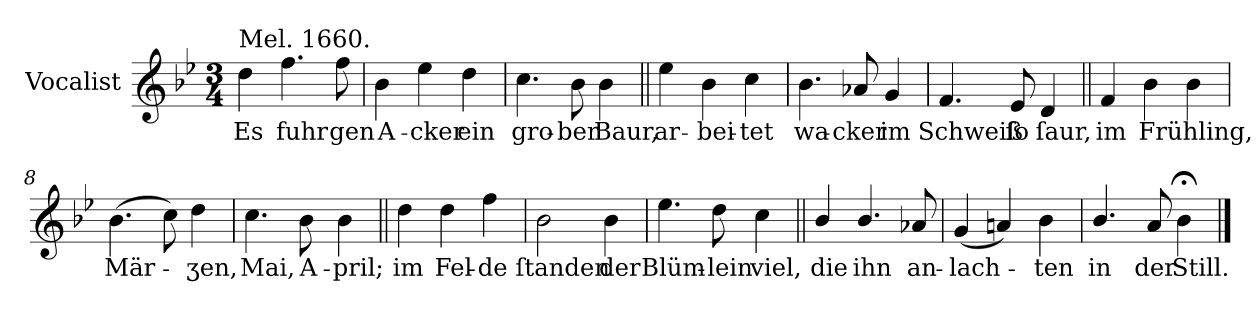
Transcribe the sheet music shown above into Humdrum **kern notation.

**kern	**text
*part1	*part1
*staff1	*staff1
*I"Vocalist	*
*k[b-e-]	*
*B-:	*
*M3/4	*
=1	=1
!LO:TX:a:t=Mel. 1660.	!
4dd	Es
4.ff	fuhr
8ff	gen
=2	=2
4b-	A-
4ee-	-cker
4dd	ein
=3	=3
4.cc	gro-
8b-	-ber
4b-	Baur,
=4||	=4||
4ee-	ar-
4b-	-bei-
4cc	-tet
=5	=5
4.b-	wa-
8a-X	-cker
4g	im
=6	=6
4.f	Schweiß
8e-	ſo
4d	ſaur,
=7||	=7||
4f	im
4b-	Frühling,
4b-	.
=8	=8
(4.b-	Mär-
8cc)	.
4dd	-ʒen,
=9	=9
4.cc	Mai,
8b-	A-
4b-	-pril;
=10||	=10||
4dd	im
4dd	Fel-
4ff	-de
=11	=11
2b-	ſtanden
4b-	der
=12	=12
4.ee-	Blüm-
8dd	-lein
4cc	viel,
=13||	=13||
4b-/	die
4.b-/	ihn
8a-X	an-
=14	=14
(4g	-lach-
4an)	.
4b-	-ten
=15	=15
4.b-/	in
8a	der
4b-;<	Still.
==	==
*-	*-
